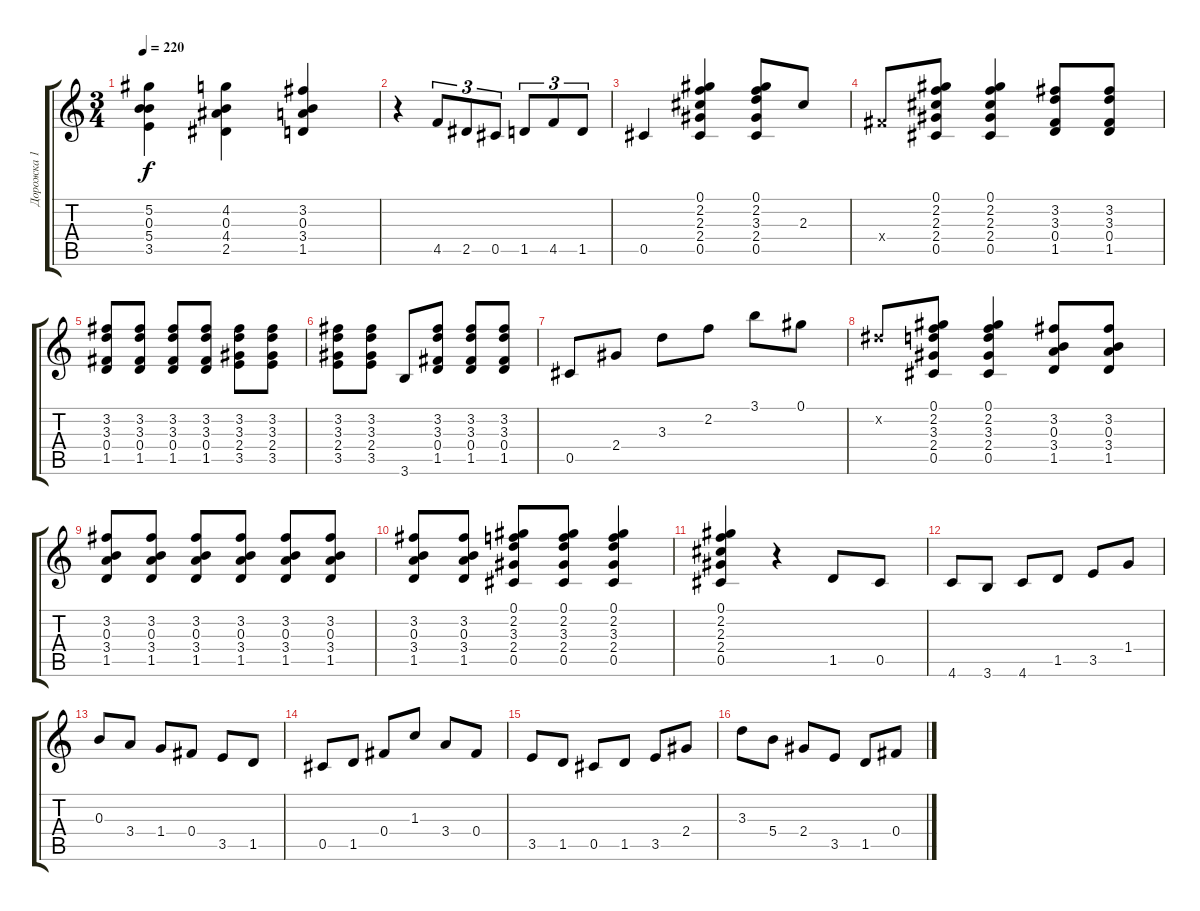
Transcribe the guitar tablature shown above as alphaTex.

\track ("Дорожка 1" "Дорожка 1") {instrument acousticguitarnylon}
\staff {score tabs}
\tuning (Ab4 Eb4 B3 Gb3 Db3 Ab2) {hide}
\ts (3 4)
\tempo 220
\clef g2
\ks c
(5.2 0.3 5.4 3.5).4{dy f} (4.2 0.3 4.4 2.5).4 (3.2 0.3 3.4 1.5).4 |
r.4 4.5.8{tu (3 2)} 2.5.8{tu (3 2)} 0.5.8{tu (3 2)} 1.5.8{tu (3 2)} 4.5.8{tu (3 2)} 1.5.8{tu (3 2)} |
0.5.4 (0.1 2.2 2.3 2.4 0.5).4 (0.1 2.2 3.3 2.4 0.5).8 2.3.8 |
0.4{x}.8 (0.1 2.2 2.3 2.4 0.5).8 (0.1 2.2 2.3 2.4 0.5).4 (3.2 3.3 0.4 1.5).8 (3.2 3.3 0.4 1.5).8 |
(3.2 3.3 0.4 1.5).8 (3.2 3.3 0.4 1.5).8 (3.2 3.3 0.4 1.5).8 (3.2 3.3 0.4 1.5).8 (3.2 3.3 2.4 3.5).8 (3.2 3.3 2.4 3.5).8 |
(3.2 3.3 2.4 3.5).8 (3.2 3.3 2.4 3.5).8 3.6.8 (3.2 3.3 0.4 1.5).8 (3.2 3.3 0.4 1.5).8 (3.2 3.3 0.4 1.5).8 |
0.5.8 2.4.8 3.3.8 2.2.8 3.1.8 0.1.8 |
0.2{x}.8 (0.1 2.2 3.3 2.4 0.5).8 (0.1 2.2 3.3 2.4 0.5).4 (3.2 0.3 3.4 1.5).8 (3.2 0.3 3.4 1.5).8 |
(3.2 0.3 3.4 1.5).8 (3.2 0.3 3.4 1.5).8 (3.2 0.3 3.4 1.5).8 (3.2 0.3 3.4 1.5).8 (3.2 0.3 3.4 1.5).8 (3.2 0.3 3.4 1.5).8 |
(3.2 0.3 3.4 1.5).8 (3.2 0.3 3.4 1.5).8 (0.1 2.2 3.3 2.4 0.5).8 (0.1 2.2 3.3 2.4 0.5).8 (0.1 2.2 3.3 2.4 0.5).4 |
(0.1 2.2 2.3 2.4 0.5).4 r.4 1.5.8 0.5.8 |
4.6.8 3.6.8 4.6.8 1.5.8 3.5.8 1.4.8 |
0.3.8 3.4.8 1.4.8 0.4.8 3.5.8 1.5.8 |
0.5.8 1.5.8 0.4.8 1.3.8 3.4.8 0.4.8 |
3.5.8 1.5.8 0.5.8 1.5.8 3.5.8 2.4.8 |
3.3.8 5.4.8 2.4.8 3.5.8 1.5.8 0.4.8
